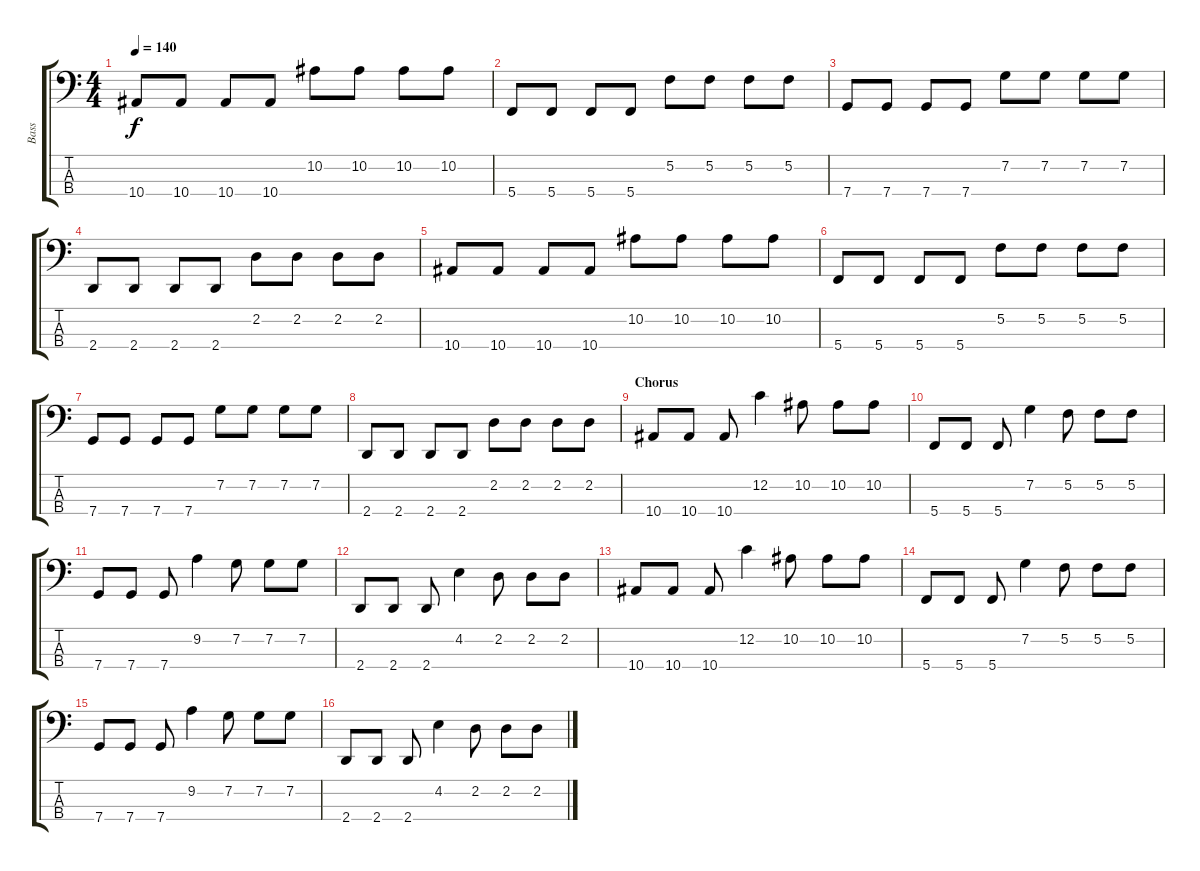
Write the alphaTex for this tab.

\track ("Bass" "Bass") {instrument electricbasspick}
\staff {score tabs}
\tuning (F2 C2 G1 C1) {hide}
\ts (4 4)
\tempo 140
\clef f4
\ks c
10.4.8{dy f} 10.4.8 10.4.8 10.4.8 10.2.8 10.2.8 10.2.8 10.2.8 |
5.4.8 5.4.8 5.4.8 5.4.8 5.2.8 5.2.8 5.2.8 5.2.8 |
7.4.8 7.4.8 7.4.8 7.4.8 7.2.8 7.2.8 7.2.8 7.2.8 |
2.4.8 2.4.8 2.4.8 2.4.8 2.2.8 2.2.8 2.2.8 2.2.8 |
10.4.8 10.4.8 10.4.8 10.4.8 10.2.8 10.2.8 10.2.8 10.2.8 |
5.4.8 5.4.8 5.4.8 5.4.8 5.2.8 5.2.8 5.2.8 5.2.8 |
7.4.8 7.4.8 7.4.8 7.4.8 7.2.8 7.2.8 7.2.8 7.2.8 |
2.4.8 2.4.8 2.4.8 2.4.8 2.2.8 2.2.8 2.2.8 2.2.8 |
\section ("" "Chorus")
10.4.8 10.4.8 10.4.8 12.2.4 10.2.8 10.2.8 10.2.8 |
5.4.8 5.4.8 5.4.8 7.2.4 5.2.8 5.2.8 5.2.8 |
7.4.8 7.4.8 7.4.8 9.2.4 7.2.8 7.2.8 7.2.8 |
2.4.8 2.4.8 2.4.8 4.2.4 2.2.8 2.2.8 2.2.8 |
10.4.8 10.4.8 10.4.8 12.2.4 10.2.8 10.2.8 10.2.8 |
5.4.8 5.4.8 5.4.8 7.2.4 5.2.8 5.2.8 5.2.8 |
7.4.8 7.4.8 7.4.8 9.2.4 7.2.8 7.2.8 7.2.8 |
2.4.8 2.4.8 2.4.8 4.2.4 2.2.8 2.2.8 2.2.8
